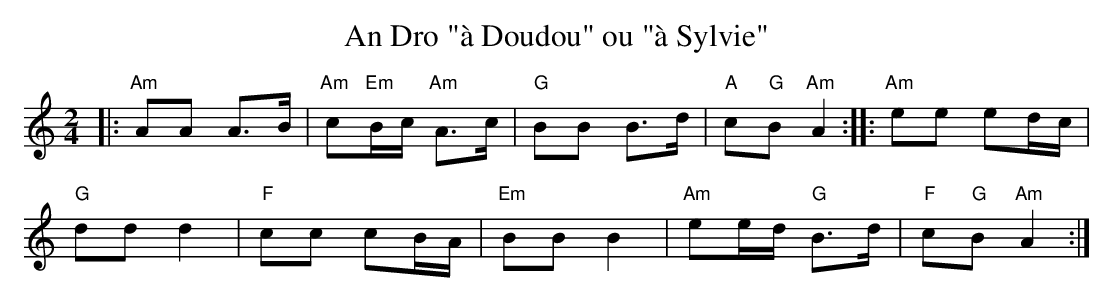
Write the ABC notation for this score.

X:1
T: An Dro "\`a Doudou" ou "\`a Sylvie"
M: 2/4
L: 1/16
K: Am
|:\
"Am"A2A2 A3B | "Am"c2"Em"Bc "Am"A3c |\
"G"B2B2 B3d | "A"c2"G"B2 "Am"A4 ::\
"Am"e2e2 e2dc |
"G"d2d2 d4 |\
"F"c2c2 c2BA | "Em"B2B2 B4 |\
"Am"e2ed "G"B3d | "F"c2"G"B2 "Am"A4 :|
